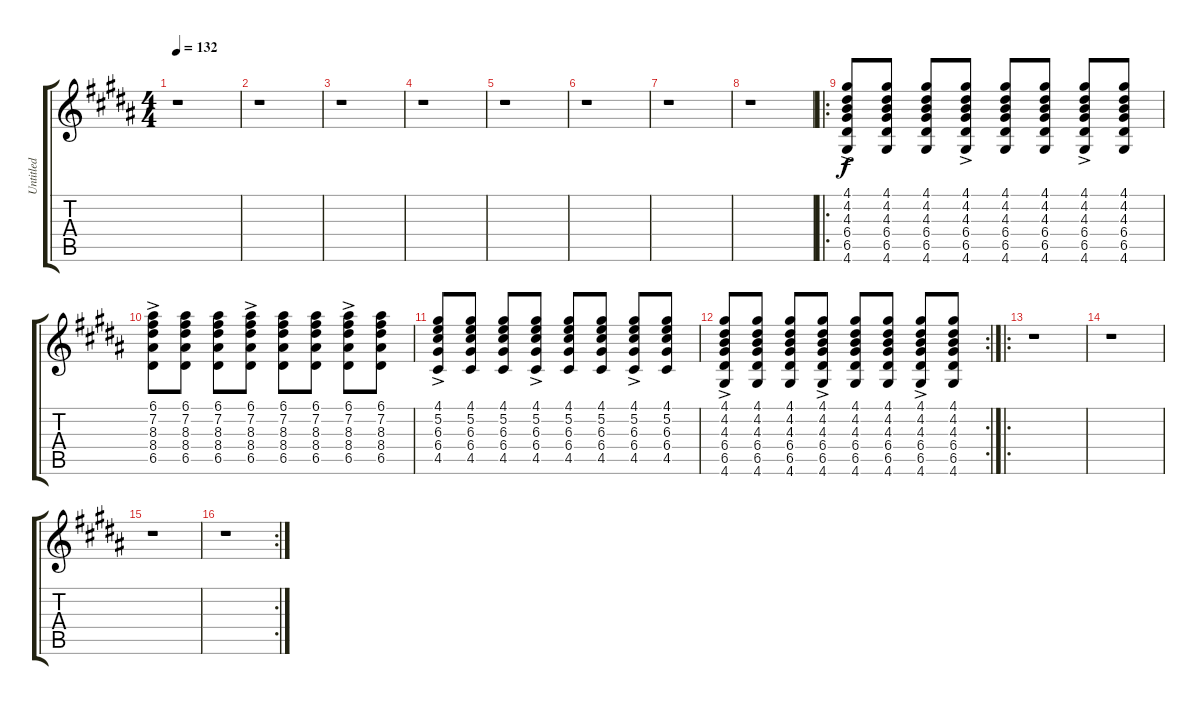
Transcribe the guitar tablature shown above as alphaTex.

\track ("Untitled" "Untitled") {instrument acousticguitarnylon}
\staff {score tabs}
\tuning (E4 B3 G3 D3 A2 E2) {hide}
\ts (4 4)
\tempo 132
\clef g2
\ks b
r.1{dy f instrument acousticguitarnylon} |
r.1 |
r.1 |
r.1 |
r.1 |
r.1 |
r.1 |
r.1 |
\ro
(4.1{ac} 4.2{ac} 4.3{ac} 6.4{ac} 6.5{ac} 4.6{ac}).8 (4.1 4.2 4.3 6.4 6.5 4.6).8 (4.1 4.2 4.3 6.4 6.5 4.6).8 (4.1{ac} 4.2{ac} 4.3{ac} 6.4{ac} 6.5{ac} 4.6{ac}).8 (4.1 4.2 4.3 6.4 6.5 4.6).8 (4.1 4.2 4.3 6.4 6.5 4.6).8 (4.1{ac} 4.2{ac} 4.3{ac} 6.4{ac} 6.5{ac} 4.6{ac}).8 (4.1 4.2 4.3 6.4 6.5 4.6).8 |
(6.1{ac} 7.2{ac} 8.3{ac} 8.4{ac} 6.5{ac}).8 (6.1 7.2 8.3 8.4 6.5).8 (6.1 7.2 8.3 8.4 6.5).8 (6.1{ac} 7.2{ac} 8.3{ac} 8.4{ac} 6.5{ac}).8 (6.1 7.2 8.3 8.4 6.5).8 (6.1 7.2 8.3 8.4 6.5).8 (6.1{ac} 7.2{ac} 8.3{ac} 8.4{ac} 6.5{ac}).8 (6.1 7.2 8.3 8.4 6.5).8 |
(4.1{ac} 5.2{ac} 6.3{ac} 6.4{ac} 4.5{ac}).8 (4.1 5.2 6.3 6.4 4.5).8 (4.1 5.2 6.3 6.4 4.5).8 (4.1{ac} 5.2{ac} 6.3{ac} 6.4{ac} 4.5{ac}).8 (4.1 5.2 6.3 6.4 4.5).8 (4.1 5.2 6.3 6.4 4.5).8 (4.1{ac} 5.2{ac} 6.3{ac} 6.4{ac} 4.5{ac}).8 (4.1 5.2 6.3 6.4 4.5).8 |
\rc 2
(4.1{ac} 4.2{ac} 4.3{ac} 6.4{ac} 6.5{ac} 4.6{ac}).8 (4.1 4.2 4.3 6.4 6.5 4.6).8 (4.1 4.2 4.3 6.4 6.5 4.6).8 (4.1{ac} 4.2{ac} 4.3{ac} 6.4{ac} 6.5{ac} 4.6{ac}).8 (4.1 4.2 4.3 6.4 6.5 4.6).8 (4.1 4.2 4.3 6.4 6.5 4.6).8 (4.1{ac} 4.2{ac} 4.3{ac} 6.4{ac} 6.5{ac} 4.6{ac}).8 (4.1 4.2 4.3 6.4 6.5 4.6).8 |
\ro
r.1 |
r.1 |
r.1 |
\rc 2
r.1
